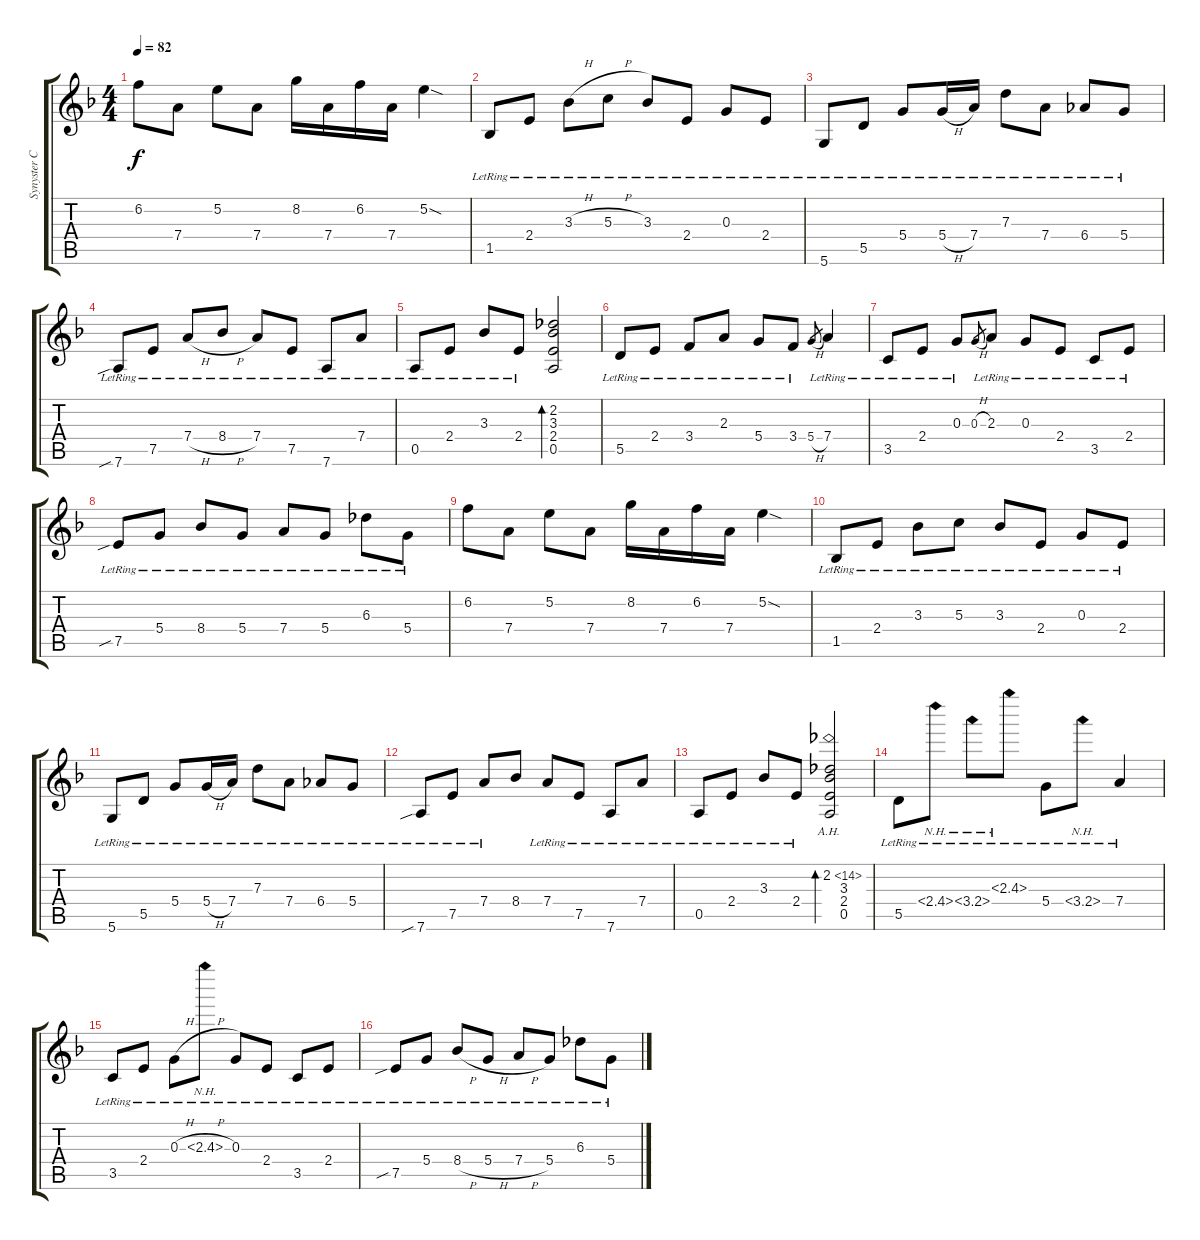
\track ("Synyster Clean" "Synyster C") {instrument electricguitarclean}
\staff {score tabs}
\tuning (E4 B3 G3 D3 A2 D2) {hide}
\ts (4 4)
\tempo 82
\clef g2
\ks f
6.2.8{dy f} 7.4.8 5.2.8 7.4.8 8.2.16 7.4.16 6.2.16 7.4.16 5.2{sod}.4 |
1.5{lr}.8 2.4{lr}.8 3.3{h lr}.8 5.3{h lr}.8 3.3{lr}.8 2.4{lr}.8 0.3{lr}.8 2.4{lr}.8 |
5.6{lr}.8 5.5{lr}.8 5.4{lr}.8 5.4{h lr}.16 7.4{lr}.16 7.3{lr}.8 7.4{lr}.8 6.4{lr}.8 5.4{lr}.8 |
7.6{sib lr}.8 7.5{lr}.8 7.4{h lr}.8 8.4{h lr}.8 7.4{lr}.8 7.5{lr}.8 7.6{lr}.8 7.4{lr}.8 |
0.5{lr}.8 2.4{lr}.8 3.3{lr}.8 2.4{lr}.8 (2.2 3.3 2.4 0.5).2{bd 30} |
5.5{lr}.8 2.4{lr}.8 3.4{lr}.8 2.3{lr}.8 5.4{lr}.8 3.4{lr}.8 5.4{h}.8{gr} 7.4{lr}.4 |
3.5{lr}.8 2.4{lr}.8 0.3{lr}.8 0.3{h}.8{gr} 2.3{lr}.8 0.3{lr}.8 2.4{lr}.8 3.5{lr}.8 2.4{lr}.8 |
7.5{sib lr}.8 5.4{lr}.8 8.4{lr}.8 5.4{lr}.8 7.4{lr}.8 5.4{lr}.8 6.3{lr}.8 5.4{lr}.8 |
6.2.8 7.4.8 5.2.8 7.4.8 8.2.16 7.4.16 6.2.16 7.4.16 5.2{sod}.4 |
1.5{lr}.8 2.4{lr}.8 3.3{lr}.8 5.3{lr}.8 3.3{lr}.8 2.4{lr}.8 0.3{lr}.8 2.4{lr}.8 |
5.6{lr}.8 5.5{lr}.8 5.4{lr}.8 5.4{h lr}.16 7.4{lr}.16 7.3{lr}.8 7.4{lr}.8 6.4{lr}.8 5.4{lr}.8 |
7.6{sib lr}.8 7.5{lr}.8 7.4{lr}.8 8.4.8 7.4{lr}.8 7.5{lr}.8 7.6{lr}.8 7.4{lr}.8 |
0.5{lr}.8 2.4{lr}.8 3.3{lr}.8 2.4{lr}.8 (2.2{ah 12} 3.3 2.4 0.5).2{bd 30} |
5.5{lr}.8 2.4{nh lr}.8 3.4{nh lr}.8 2.3{nh lr}.8 5.4{lr}.8 3.4{nh lr}.8 7.4{lr}.4 |
3.5{lr}.8 2.4{lr}.8 0.3{h lr}.8 2.3{nh h lr}.8 0.3{lr}.8 2.4{lr}.8 3.5{lr}.8 2.4{lr}.8 |
7.5{sib lr}.8 5.4{lr}.8 8.4{h lr}.8 5.4{h lr}.8 7.4{h lr}.8 5.4{lr}.8 6.3{lr}.8 5.4{lr}.8
